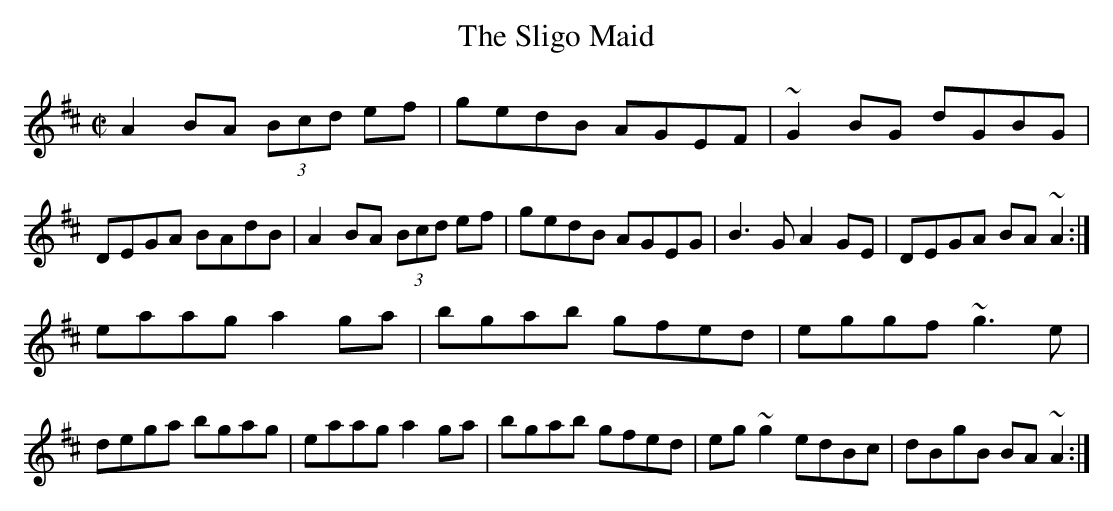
X:1
T:Sligo Maid, The
M:C|
L:1/8
E:7
K:AMix
A2 BA (3Bcd ef|gedB AGEF|~G2 BG dGBG|DEGA BAdB|A2 BA (3Bcd ef|gedB AGEG|B3G A2GE|DEGA BA ~A2:|
eaag a2ga|bgab gfed|eggf ~g3e|dega bgag|eaag a2ga|bgab gfed|eg~g2 edBc|dBgB BA ~A2:|
